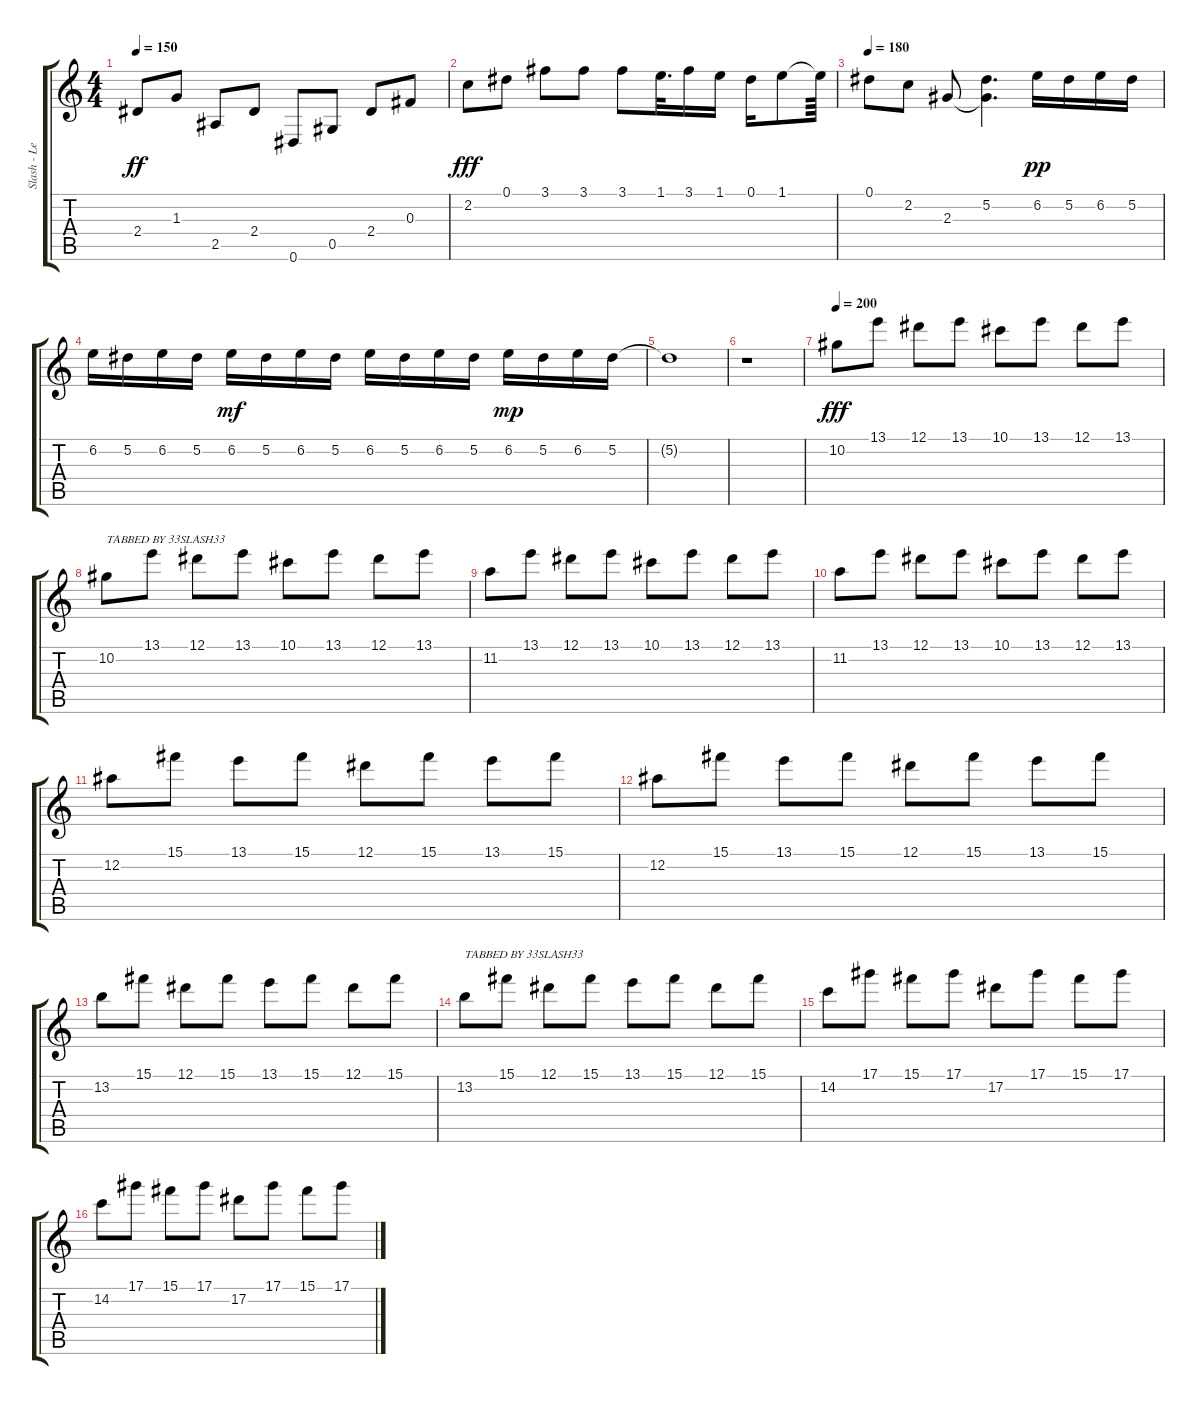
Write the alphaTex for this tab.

\track ("Slash - Lead Guitar" "Slash - Le") {instrument acousticguitarsteel}
\staff {score tabs}
\tuning (Eb4 Bb3 Gb3 Db3 Ab2 Eb2) {hide}
\ts (4 4)
\tempo 150
\clef g2
\ks c
2.4.8{dy ff} 1.3.8 2.5.8 2.4.8 0.6.8 0.5.8 2.4.8 0.3.8 |
2.2.8{dy fff} 0.1.8 3.1.8 3.1.8 3.1.8 1.1.32{d} 3.1.16 1.1.16 0.1.16 1.1.8 1.1{t}.64 |
\tempo 180
0.1.8 2.2.8 2.3.8 (5.2 2.3{t}).4{d} 6.2.16{dy pp} 5.2.16 6.2.16 5.2.16 |
6.2.16 5.2.16 6.2.16 5.2.16 6.2.16{dy mf} 5.2.16 6.2.16 5.2.16 6.2.16 5.2.16 6.2.16 5.2.16 6.2.16{dy mp} 5.2.16 6.2.16 5.2.16 |
5.2{t}.1 |
r.1 |
\tempo 200
10.2.8{dy fff} 13.1.8 12.1.8 13.1.8 10.1.8 13.1.8 12.1.8 13.1.8 |
10.2.8{txt "TABBED BY 33SLASH33"} 13.1.8 12.1.8 13.1.8 10.1.8 13.1.8 12.1.8 13.1.8 |
11.2.8 13.1.8 12.1.8 13.1.8 10.1.8 13.1.8 12.1.8 13.1.8 |
11.2.8 13.1.8 12.1.8 13.1.8 10.1.8 13.1.8 12.1.8 13.1.8 |
12.2.8 15.1.8 13.1.8 15.1.8 12.1.8 15.1.8 13.1.8 15.1.8 |
12.2.8 15.1.8 13.1.8 15.1.8 12.1.8 15.1.8 13.1.8 15.1.8 |
13.2.8 15.1.8 12.1.8 15.1.8 13.1.8 15.1.8 12.1.8 15.1.8 |
13.2.8{txt "TABBED BY 33SLASH33"} 15.1.8 12.1.8 15.1.8 13.1.8 15.1.8 12.1.8 15.1.8 |
14.2.8 17.1.8 15.1.8 17.1.8 17.2.8 17.1.8 15.1.8 17.1.8 |
14.2.8 17.1.8 15.1.8 17.1.8 17.2.8 17.1.8 15.1.8 17.1.8
